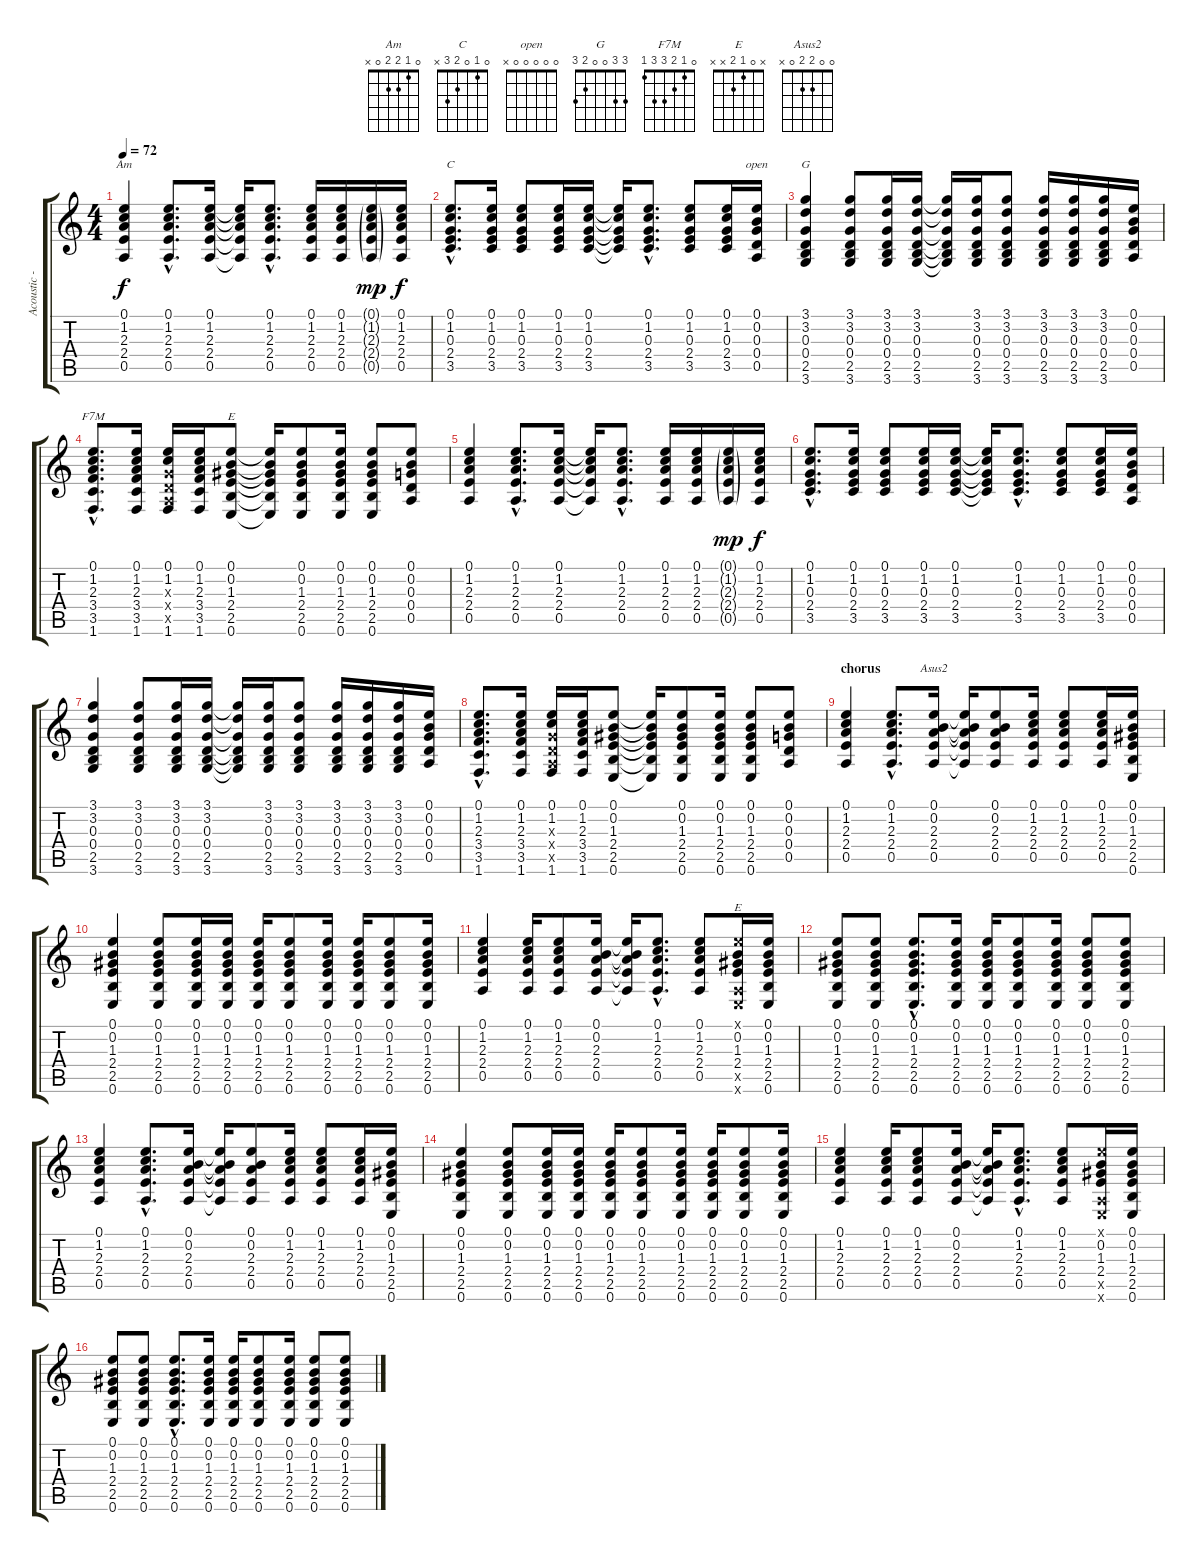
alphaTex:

\track ("Acoustic - Everlast" "Acoustic -") {instrument acousticguitarsteel}
\staff {score tabs}
\tuning (E4 B3 G3 D3 A2 E2) {hide}
\chord ("Am" 0 1 2 2 0 x)
\chord ("C" 0 1 0 2 3 x)
\chord ("open" 0 0 0 0 0 x)
\chord ("G" 3 3 0 0 2 3)
\chord ("F7M" 0 1 2 3 3 1)
\chord ("E" 0 0 1 2 2 0)
\chord ("Asus2" 0 0 2 2 0 x)
\chord ("E" x 0 1 2 x x)
\ts (4 4)
\tempo 72
\clef g2
\ks c
(0.1 1.2 2.3 2.4 0.5).4{ch "Am" dy f} (0.1{hac} 1.2{hac} 2.3{hac} 2.4{hac} 0.5{hac}).8{d} (0.1 1.2 2.3 2.4 0.5).16 (0.1{t} 1.2{t} 2.3{t} 2.4{t} 0.5{t}).16 (0.1{hac} 1.2{hac} 2.3{hac} 2.4{hac} 0.5{hac}).8{d} (0.1 1.2 2.3 2.4 0.5).16 (0.1 1.2 2.3 2.4 0.5).16 (0.1{g} 1.2{g} 2.3{g} 2.4{g} 0.5{g}).16{dy mp} (0.1 1.2 2.3 2.4 0.5).16{dy f} |
(0.1{hac} 1.2{hac} 0.3{hac} 2.4{hac} 3.5{hac}).8{d ch "C"} (0.1 1.2 0.3 2.4 3.5).16 (0.1 1.2 0.3 2.4 3.5).8 (0.1 1.2 0.3 2.4 3.5).16 (0.1 1.2 0.3 2.4 3.5).16 (0.1{t} 1.2{t} 0.3{t} 2.4{t} 3.5{t}).16 (0.1{hac} 1.2{hac} 0.3{hac} 2.4{hac} 3.5{hac}).8{d} (0.1 1.2 0.3 2.4 3.5).8 (0.1 1.2 0.3 2.4 3.5).16 (0.1 0.2 0.3 0.4 0.5).16{ch "open"} |
(3.1 3.2 0.3 0.4 2.5 3.6).4{ch "G"} (3.1 3.2 0.3 0.4 2.5 3.6).8 (3.1 3.2 0.3 0.4 2.5 3.6).16 (3.1 3.2 0.3 0.4 2.5 3.6).16 (3.1{t} 3.2{t} 0.3{t} 0.4{t} 2.5{t} 3.6{t}).16 (3.1 3.2 0.3 0.4 2.5 3.6).16 (3.1 3.2 0.3 0.4 2.5 3.6).8 (3.1 3.2 0.3 0.4 2.5 3.6).16 (3.1 3.2 0.3 0.4 2.5 3.6).16 (3.1 3.2 0.3 0.4 2.5 3.6).16 (0.1 0.2 0.3 0.4 0.5).16 |
(0.1{hac} 1.2{hac} 2.3{hac} 3.4{hac} 3.5{hac} 1.6{hac}).8{d ch "F7M"} (0.1 1.2 2.3 3.4 3.5 1.6).16 (0.1 1.2 0.3{x} 0.4{x} 0.5{x} 1.6).16 (0.1 1.2 2.3 3.4 3.5 1.6).16 (0.1 0.2 1.3 2.4 2.5 0.6).8{ch "E"} (0.1{t} 0.2{t} 1.3{t} 2.4{t} 2.5{t} 0.6{t}).16 (0.1 0.2 1.3 2.4 2.5 0.6).8 (0.1 0.2 1.3 2.4 2.5 0.6).16 (0.1 0.2 1.3 2.4 2.5 0.6).8 (0.1 0.2 0.3 0.4 0.5).8 |
(0.1 1.2 2.3 2.4 0.5).4 (0.1{hac} 1.2{hac} 2.3{hac} 2.4{hac} 0.5{hac}).8{d} (0.1 1.2 2.3 2.4 0.5).16 (0.1{t} 1.2{t} 2.3{t} 2.4{t} 0.5{t}).16 (0.1{hac} 1.2{hac} 2.3{hac} 2.4{hac} 0.5{hac}).8{d} (0.1 1.2 2.3 2.4 0.5).16 (0.1 1.2 2.3 2.4 0.5).16 (0.1{g} 1.2{g} 2.3{g} 2.4{g} 0.5{g}).16{dy mp} (0.1 1.2 2.3 2.4 0.5).16{dy f} |
(0.1{hac} 1.2{hac} 0.3{hac} 2.4{hac} 3.5{hac}).8{d} (0.1 1.2 0.3 2.4 3.5).16 (0.1 1.2 0.3 2.4 3.5).8 (0.1 1.2 0.3 2.4 3.5).16 (0.1 1.2 0.3 2.4 3.5).16 (0.1{t} 1.2{t} 0.3{t} 2.4{t} 3.5{t}).16 (0.1{hac} 1.2{hac} 0.3{hac} 2.4{hac} 3.5{hac}).8{d} (0.1 1.2 0.3 2.4 3.5).8 (0.1 1.2 0.3 2.4 3.5).16 (0.1 0.2 0.3 0.4 0.5).16 |
(3.1 3.2 0.3 0.4 2.5 3.6).4 (3.1 3.2 0.3 0.4 2.5 3.6).8 (3.1 3.2 0.3 0.4 2.5 3.6).16 (3.1 3.2 0.3 0.4 2.5 3.6).16 (3.1{t} 3.2{t} 0.3{t} 0.4{t} 2.5{t} 3.6{t}).16 (3.1 3.2 0.3 0.4 2.5 3.6).16 (3.1 3.2 0.3 0.4 2.5 3.6).8 (3.1 3.2 0.3 0.4 2.5 3.6).16 (3.1 3.2 0.3 0.4 2.5 3.6).16 (3.1 3.2 0.3 0.4 2.5 3.6).16 (0.1 0.2 0.3 0.4 0.5).16 |
(0.1{hac} 1.2{hac} 2.3{hac} 3.4{hac} 3.5{hac} 1.6{hac}).8{d} (0.1 1.2 2.3 3.4 3.5 1.6).16 (0.1 1.2 0.3{x} 0.4{x} 0.5{x} 1.6).16 (0.1 1.2 2.3 3.4 3.5 1.6).16 (0.1 0.2 1.3 2.4 2.5 0.6).8 (0.1{t} 0.2{t} 1.3{t} 2.4{t} 2.5{t} 0.6{t}).16 (0.1 0.2 1.3 2.4 2.5 0.6).8 (0.1 0.2 1.3 2.4 2.5 0.6).16 (0.1 0.2 1.3 2.4 2.5 0.6).8 (0.1 0.2 0.3 0.4 0.5).8 |
\section ("" "chorus")
(0.1 1.2 2.3 2.4 0.5).4 (0.1{hac} 1.2{hac} 2.3{hac} 2.4{hac} 0.5{hac}).8{d} (0.1 0.2 2.3 2.4 0.5).16{ch "Asus2"} (0.1{t} 0.2{t} 2.3{t} 2.4{t} 0.5{t}).16 (0.1 0.2 2.3 2.4 0.5).8 (0.1 1.2 2.3 2.4 0.5).16 (0.1 1.2 2.3 2.4 0.5).8 (0.1 1.2 2.3 2.4 0.5).16 (0.1 0.2 1.3 2.4 2.5 0.6).16 |
(0.1 0.2 1.3 2.4 2.5 0.6).4 (0.1 0.2 1.3 2.4 2.5 0.6).8 (0.1 0.2 1.3 2.4 2.5 0.6).16 (0.1 0.2 1.3 2.4 2.5 0.6).16 (0.1 0.2 1.3 2.4 2.5 0.6).16 (0.1 0.2 1.3 2.4 2.5 0.6).8 (0.1 0.2 1.3 2.4 2.5 0.6).16 (0.1 0.2 1.3 2.4 2.5 0.6).16 (0.1 0.2 1.3 2.4 2.5 0.6).8 (0.1 0.2 1.3 2.4 2.5 0.6).16 |
(0.1 1.2 2.3 2.4 0.5).4 (0.1 1.2 2.3 2.4 0.5).16 (0.1 1.2 2.3 2.4 0.5).8 (0.1 0.2 2.3 2.4 0.5).16 (0.1{t} 0.2{t} 2.3{t} 2.4{t} 0.5{t}).16 (0.1{hac} 1.2{hac} 2.3{hac} 2.4{hac} 0.5{hac}).8{d} (0.1 1.2 2.3 2.4 0.5).8 (0.1{x} 0.2 1.3 2.4 0.5{x} 0.6{x}).16{ch "E"} (0.1 0.2 1.3 2.4 2.5 0.6).16 |
(0.1 0.2 1.3 2.4 2.5 0.6).8 (0.1 0.2 1.3 2.4 2.5 0.6).8 (0.1{hac} 0.2{hac} 1.3{hac} 2.4{hac} 2.5{hac} 0.6{hac}).8{d} (0.1 0.2 1.3 2.4 2.5 0.6).16 (0.1 0.2 1.3 2.4 2.5 0.6).16 (0.1 0.2 1.3 2.4 2.5 0.6).8 (0.1 0.2 1.3 2.4 2.5 0.6).16 (0.1 0.2 1.3 2.4 2.5 0.6).8 (0.1 0.2 1.3 2.4 2.5 0.6).8 |
(0.1 1.2 2.3 2.4 0.5).4 (0.1{hac} 1.2{hac} 2.3{hac} 2.4{hac} 0.5{hac}).8{d} (0.1 0.2 2.3 2.4 0.5).16 (0.1{t} 0.2{t} 2.3{t} 2.4{t} 0.5{t}).16 (0.1 0.2 2.3 2.4 0.5).8 (0.1 1.2 2.3 2.4 0.5).16 (0.1 1.2 2.3 2.4 0.5).8 (0.1 1.2 2.3 2.4 0.5).16 (0.1 0.2 1.3 2.4 2.5 0.6).16 |
(0.1 0.2 1.3 2.4 2.5 0.6).4 (0.1 0.2 1.3 2.4 2.5 0.6).8 (0.1 0.2 1.3 2.4 2.5 0.6).16 (0.1 0.2 1.3 2.4 2.5 0.6).16 (0.1 0.2 1.3 2.4 2.5 0.6).16 (0.1 0.2 1.3 2.4 2.5 0.6).8 (0.1 0.2 1.3 2.4 2.5 0.6).16 (0.1 0.2 1.3 2.4 2.5 0.6).16 (0.1 0.2 1.3 2.4 2.5 0.6).8 (0.1 0.2 1.3 2.4 2.5 0.6).16 |
(0.1 1.2 2.3 2.4 0.5).4 (0.1 1.2 2.3 2.4 0.5).16 (0.1 1.2 2.3 2.4 0.5).8 (0.1 0.2 2.3 2.4 0.5).16 (0.1{t} 0.2{t} 2.3{t} 2.4{t} 0.5{t}).16 (0.1{hac} 1.2{hac} 2.3{hac} 2.4{hac} 0.5{hac}).8{d} (0.1 1.2 2.3 2.4 0.5).8 (0.1{x} 0.2 1.3 2.4 0.5{x} 0.6{x}).16 (0.1 0.2 1.3 2.4 2.5 0.6).16 |
(0.1 0.2 1.3 2.4 2.5 0.6).8 (0.1 0.2 1.3 2.4 2.5 0.6).8 (0.1{hac} 0.2{hac} 1.3{hac} 2.4{hac} 2.5{hac} 0.6{hac}).8{d} (0.1 0.2 1.3 2.4 2.5 0.6).16 (0.1 0.2 1.3 2.4 2.5 0.6).16 (0.1 0.2 1.3 2.4 2.5 0.6).8 (0.1 0.2 1.3 2.4 2.5 0.6).16 (0.1 0.2 1.3 2.4 2.5 0.6).8 (0.1 0.2 1.3 2.4 2.5 0.6).8
